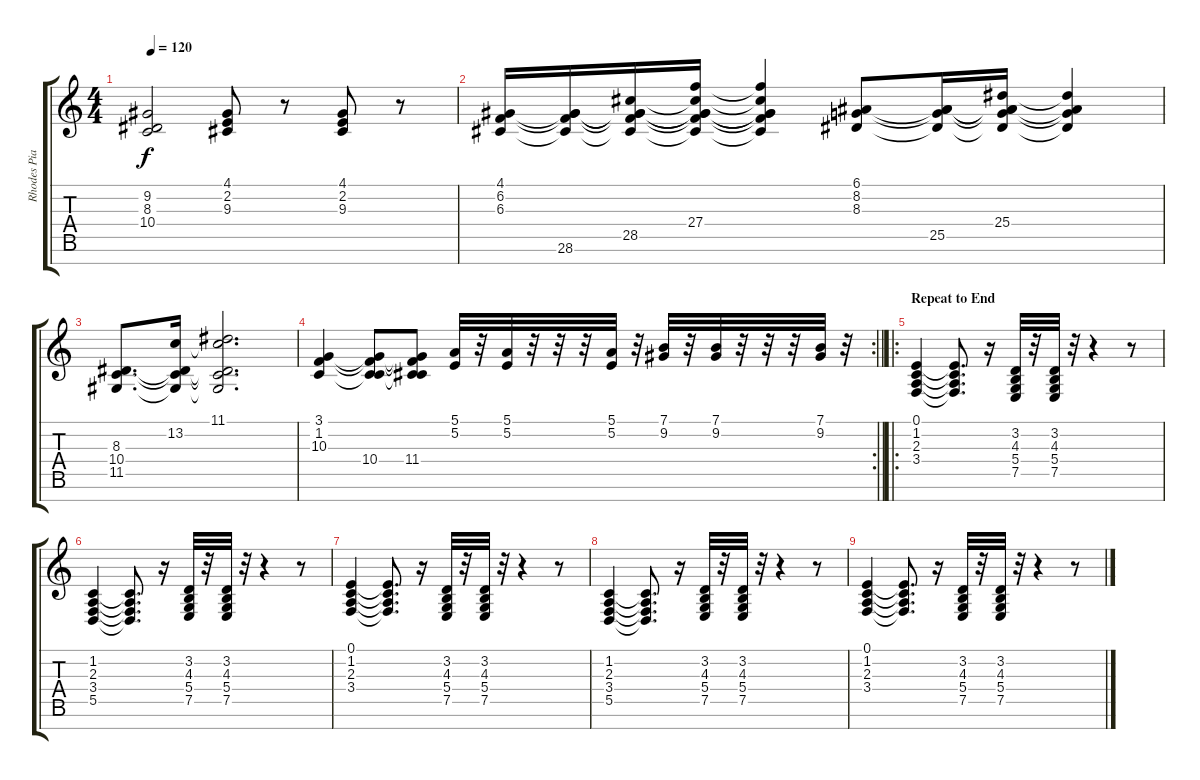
\track ("Rhodes Piano" "Rhodes Pia") {instrument electricpiano1}
\staff {score tabs}
\tuning (E4 B3 G3 D3 A2 E2 B1) {hide}
\ts (4 4)
\tempo 120
\clef g2
\ks c
(9.2 8.3 10.4).2{dy f} (4.1 2.2 9.3).8 r.8 (4.1 2.2 9.3).8 r.8 |
(4.1 6.2 6.3).16 (4.1{t} 6.2{t} 6.3{t} 28.6).16 (4.1{t} 6.2{t} 6.3{t} 28.5 28.6{t}).16 (4.1{t} 6.2{t} 6.3{t} 27.4 28.5{t} 28.6{t}).16 (4.1{t} 6.2{t} 6.3{t} 27.4{t} 28.5{t} 28.6{t}).4 (6.1 8.2 8.3).8 (6.1{t} 8.2{t} 8.3{t} 25.5).16 (6.1{t} 8.2{t} 8.3{t} 25.4 25.5{t}).16 (8.2{t} 8.3{t} 25.4{t} 25.5{t}).4 |
(8.3 10.4 11.5).8{d} (13.2 8.3{t} 10.4{t} 11.5{t}).16 (11.1 13.2{t} 8.3{t} 10.4{t} 11.5{t}).2{d} |
\rc 2
\barLineRight lightlight
(3.1 1.2 10.3).4 (3.1{t} 1.2{t} 10.3{t} 10.4).8 (3.1{t} 1.2{t} 10.3{t} 11.4).8 (5.1 5.2).32 r.32 (5.1 5.2).32 r.32 r.32 r.32 (5.1 5.2).32 r.32 (7.1 9.2).32 r.32 (7.1 9.2).32 r.32 r.32 r.32 (7.1 9.2).32 r.32 |
\ro
\section ("" "Repeat to End")
(0.1 1.2 2.3 3.4).4 (0.1{t} 1.2{t} 2.3{t} 3.4{t}).8{d} r.16 (3.2 4.3 5.4 7.5).32 r.32 (3.2 4.3 5.4 7.5).32 r.32 r.4 r.8 |
(1.2 2.3 3.4 5.5).4 (1.2{t} 2.3{t} 3.4{t} 5.5{t}).8{d} r.16 (3.2 4.3 5.4 7.5).32 r.32 (3.2 4.3 5.4 7.5).32 r.32 r.4 r.8 |
(0.1 1.2 2.3 3.4).4 (0.1{t} 1.2{t} 2.3{t} 3.4{t}).8{d} r.16 (3.2 4.3 5.4 7.5).32 r.32 (3.2 4.3 5.4 7.5).32 r.32 r.4 r.8 |
(1.2 2.3 3.4 5.5).4 (1.2{t} 2.3{t} 3.4{t} 5.5{t}).8{d} r.16 (3.2 4.3 5.4 7.5).32 r.32 (3.2 4.3 5.4 7.5).32 r.32 r.4 r.8 |
(0.1 1.2 2.3 3.4).4 (0.1{t} 1.2{t} 2.3{t} 3.4{t}).8{d} r.16 (3.2 4.3 5.4 7.5).32 r.32 (3.2 4.3 5.4 7.5).32 r.32 r.4 r.8
